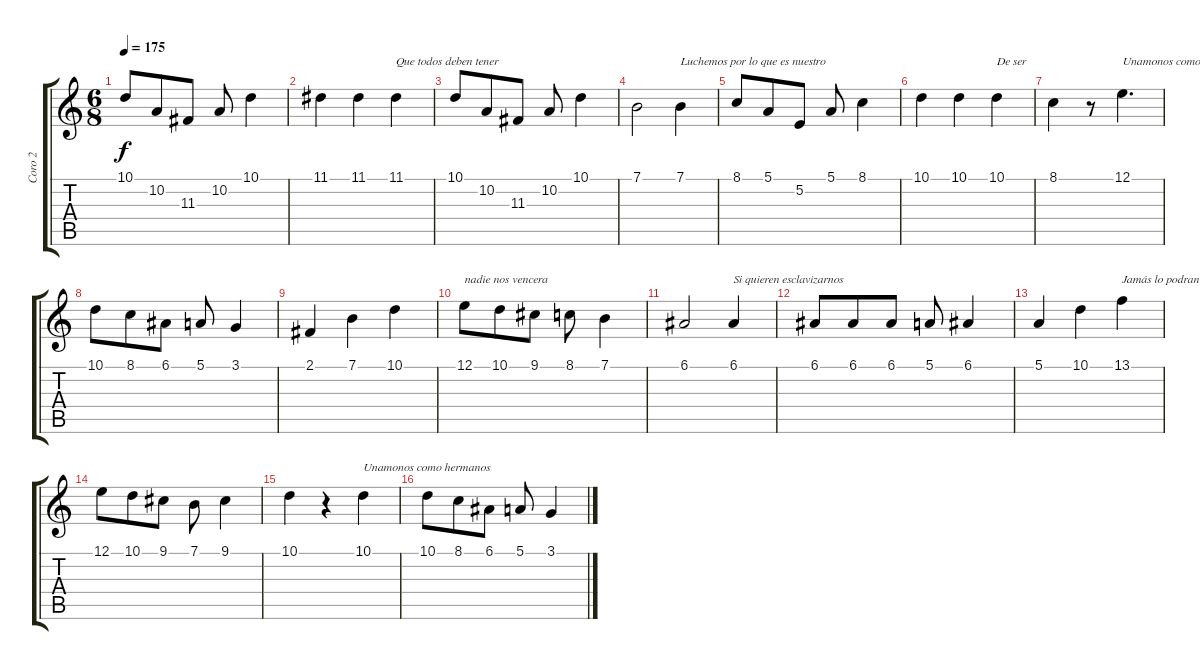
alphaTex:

\track ("Coro 2" "Coro 2") {instrument choiraahs}
\staff {score tabs}
\tuning (E4 B3 G3 D3 A2 E2) {hide}
\ts (6 8)
\tempo 175
\clef g2
\ks c
10.1.8{dy f} 10.2.8 11.3.8 10.2.8 10.1.4 |
11.1.4 11.1.4 11.1.4{txt "Que todos deben tener"} |
10.1.8 10.2.8 11.3.8 10.2.8 10.1.4 |
7.1.2 7.1.4{txt "Luchemos por lo que es nuestro"} |
8.1.8 5.1.8 5.2.8 5.1.8 8.1.4 |
10.1.4 10.1.4 10.1.4{txt "De ser"} |
8.1.4 r.8 12.1.4{d txt "Unamonos como hermanos que..."} |
10.1.8 8.1.8 6.1.8 5.1.8 3.1.4 |
2.1.4 7.1.4 10.1.4 |
12.1.8{txt "nadie nos vencera"} 10.1.8 9.1.8 8.1.8 7.1.4 |
6.1.2 6.1.4{txt "Si quieren esclavizarnos"} |
6.1.8 6.1.8 6.1.8 5.1.8 6.1.4 |
5.1.4 10.1.4 13.1.4{txt "Jamás lo podran lograr"} |
12.1.8 10.1.8 9.1.8 7.1.8 9.1.4 |
10.1.4 r.4 10.1.4{txt "Unamonos como hermanos"} |
10.1.8 8.1.8 6.1.8 5.1.8 3.1.4
